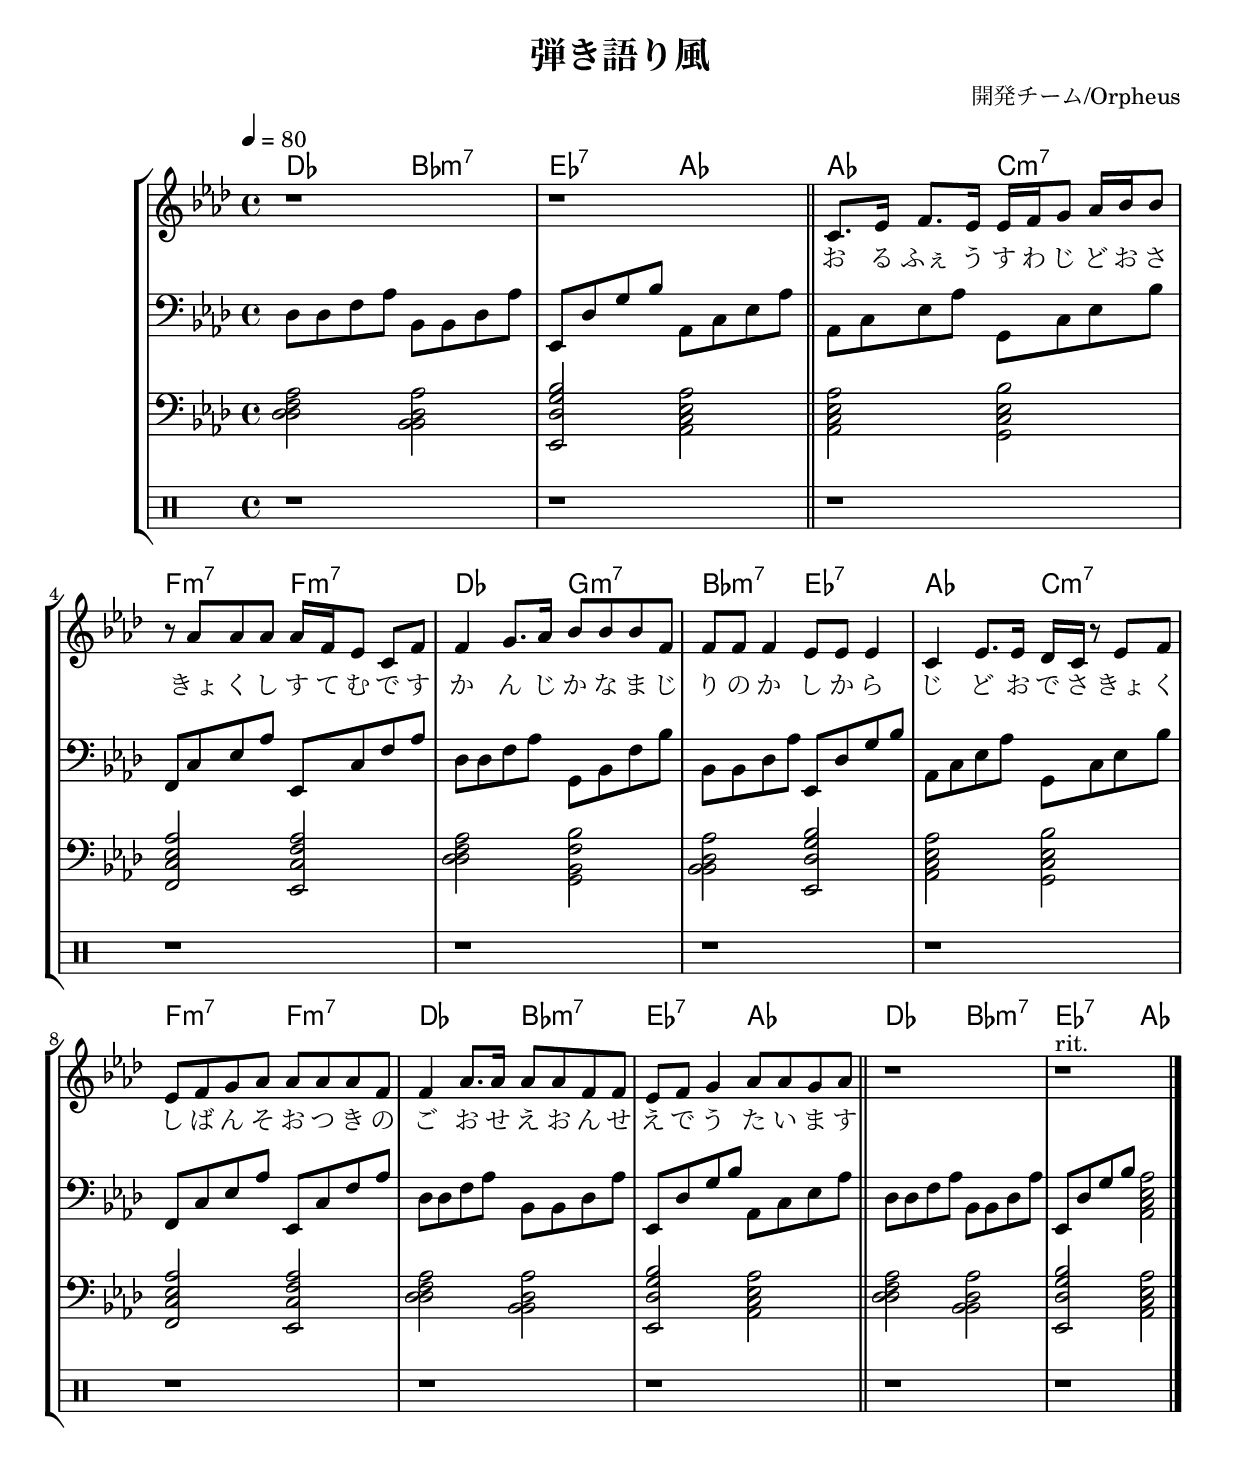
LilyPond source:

\version "2.12.1"

\header {
	title = \markup {弾き語り風}
	composer = \markup \center-column {開発チーム/Orpheus}
}

harmony = \chordmode {
	des2 bes:min7 es:7 as 

	as c:min7 f:min7 f:min7 des g:min7 bes:min7 es:7 as c:min7 f:min7 f:min7 des bes:min7 es:7 as 

	des bes:min7 es:7 as 
}

melody = {
	\key as \major
	\tempo 4 = 80
	r1 | r1   
	\set Staff.midiInstrument = #"fss0.35"
	 c'8.  es'16  f'8.  es'16  es'16  f'16  g'8  as'16  bes'16  bes'8 
	r8  as'8  as'8  as'8  as'16  f'16  es'8  c'8  f'8 
	f'4  g'8.  as'16  bes'8  bes'8  bes'8  f'8 
	f'8  f'8  f'4  es'8  es'8  es'4 
	c'4  es'8.  es'16  des'16  c'16  r8  es'8  f'8 
	es'8  f'8  g'8  as'8  as'8  as'8  as'8  f'8 
	f'4  as'8.  as'16  as'8  as'8  f'8  f'8 
	es'8  f'8  g'4  as'8  as'8  g'8  as'8
	r1 | r1^"rit." \bar "|."
}

words = \lyricmode {
	
	お  る  ふぇ  う  す  わ  じ  ど  お  さ  きょ  く  し  す  て  む  で  す  か  ん  じ  か  な  ま  じ  り  の  か  し  か  ら  じ  ど  お  で  さ  きょ  く  し  ば  ん  そ  お  つ  き  の  ご  お  せ  え  お  ん  せ  え  で  う  た  い  ま  す  
	
}

tempochange = {
	\tempo 4 = 80
	r1 | r1 \bar "||"
	\tempo 4 = 80
	r1 | r1 | r1 | r1 | r1 | r1 | r1 | r1 \bar "||"
	\tempo 4 = 80
	r1 | \tempo 4 = 60 r2 \tempo 4 = 53 r2 \bar "|."
}

mainacc = {
	\clef bass
	\set Staff.midiInstrument = #"Acoustic Guitar (steel)"
	\key as \major
	\tempo 4 = 80
	des8 des8 f8 as8
	bes,8 bes,8 des8 as8
	es,8 des8 g8 bes8
	as,8 c8 es8 as8
	\bar "||"

	\set Staff.midiInstrument = #"Acoustic Guitar (steel)"
	as,8 c8 es8 as8
	g,8 c8 es8 bes8
	f,8 c8 es8 as8
	es,8 c8 f8 as8
	des8 des8 f8 as8
	g,8 bes,8 f8 bes8
	bes,8 bes,8 des8 as8
	es,8 des8 g8 bes8
	as,8 c8 es8 as8
	g,8 c8 es8 bes8
	f,8 c8 es8 as8
	es,8 c8 f8 as8
	des8 des8 f8 as8
	bes,8 bes,8 des8 as8
	es,8 des8 g8 bes8
	as,8 c8 es8 as8
	\bar "||"

	\set Staff.midiInstrument = #"Acoustic Guitar (steel)"
	des8 des8 f8 as8
	bes,8 bes,8 des8 as8
	es,8 des8 g8 bes8
	<as, c es as>2
	\bar "|."
}

subacc = {
	\clef bass
	\set Staff.midiInstrument = #"Electric Guitar (clean)"
	\key as \major
	\tempo 4 = 80
	<des des f as>2
	<bes, bes, des as>2
	<es, des g bes>2
	<as, c es as>2
	\bar "||"

	\set Staff.midiInstrument = #"Electric Guitar (clean)"
	<as, c es as>2
	<g, c es bes>2
	<f, c es as>2
	<es, c f as>2
	<des des f as>2
	<g, bes, f bes>2
	<bes, bes, des as>2
	<es, des g bes>2
	<as, c es as>2
	<g, c es bes>2
	<f, c es as>2
	<es, c f as>2
	<des des f as>2
	<bes, bes, des as>2
	<es, des g bes>2
	<as, c es as>2
	\bar "||"

	\set Staff.midiInstrument = #"Electric Guitar (clean)"
	<des des f as>2
	<bes, bes, des as>2
	<es, des g bes>2
	<as, c es as>2
	\bar "|."
}

percA = {
	\drummode {
	r1 |r1 \bar "||"
	r1 |r1 |r1 |r1 |r1 |r1 |r1 |r1 \bar "||"
	r1 |r1 \bar "|."
	}
}

percB = {
	\drummode {
	r1 |r1 \bar "||"
	r1 |r1 |r1 |r1 |r1 |r1 |r1 |r1 \bar "||"
	r1 |r1 \bar "|."
	}
}

percC = {
	\drummode {
	r1 |r1 \bar "||"
	r1 |r1 |r1 |r1 |r1 |r1 |r1 |r1 \bar "||"
	r1 |r1 \bar "|."
	}
}

percD = {
	\drummode {
	r1 |r1 \bar "||"
	r1 |r1 |r1 |r1 |r1 |r1 |r1 |r1 \bar "||"
	r1 |r1 \bar "|."
	}
}

percE = {
	\drummode {
	r1 |r1 \bar "||"
	r1 |r1 |r1 |r1 |r1 |r1 |r1 |r1 \bar "||"
	r1 |r1 \bar "|."
	}
}

\score {
	<<
		\new StaffGroup <<
			\new ChordNames {\harmony}
			\new Voice = "melody" {\melody}
			\new Lyrics \lyricsto "melody" \words
			\new Staff = "mainacc" {\mainacc}
			\new Staff = "subacc" {\subacc}
			\new DrumStaff <<
				\new DrumVoice {\percA}
				\new DrumVoice {\percB}
				\new DrumVoice {\percC}
				\new DrumVoice {\percD}
				\new DrumVoice {\percE}
			>>
		>>
	>>
	\layout { }
}
